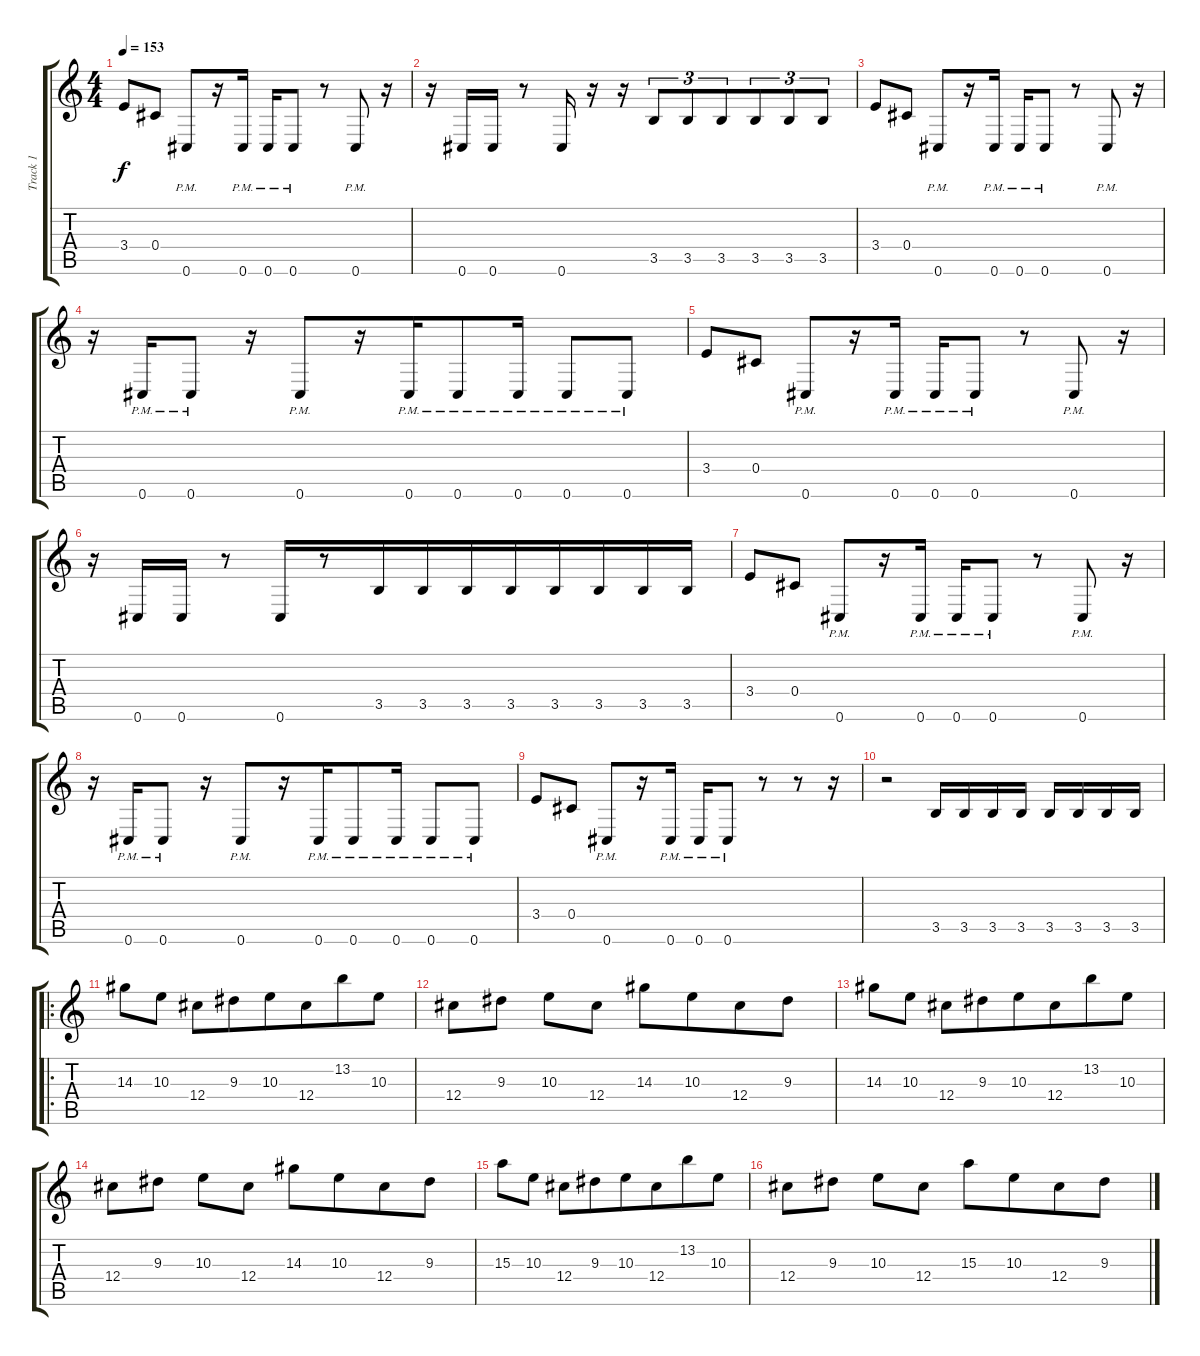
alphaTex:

\track ("Track 1" "Track 1") {instrument overdrivenguitar}
\staff {score tabs}
\tuning (Eb4 Bb3 Gb3 Db3 Ab2 Db2) {hide}
\ts (4 4)
\tempo 153
\clef g2
\ks c
3.4.8{dy f} 0.4.8 0.6{pm}.8 r.16 0.6{pm}.16 0.6{pm}.16{beam merge} 0.6{pm}.8 r.8 0.6{pm}.8 r.16 |
r.16{beam merge} 0.6.16 0.6.16 r.8{beam merge} 0.6.16 r.16{beam merge} r.16{beam merge} 3.5.8{tu (3 2)} 3.5.8{tu (3 2) beam merge} 3.5.8{tu (3 2) beam merge} 3.5.8{tu (3 2)} 3.5.8{tu (3 2) beam merge} 3.5.8{tu (3 2)} |
3.4.8 0.4.8 0.6{pm}.8 r.16 0.6{pm}.16 0.6{pm}.16{beam merge} 0.6{pm}.8 r.8 0.6{pm}.8 r.16 |
r.16 0.6{pm}.16 0.6{pm}.8 r.16{beam merge} 0.6{pm}.8{beam merge} r.16 0.6{pm}.16 0.6{pm}.8 0.6{pm}.16 0.6{pm}.8 0.6{pm}.8 |
3.4.8 0.4.8 0.6{pm}.8 r.16 0.6{pm}.16 0.6{pm}.16{beam merge} 0.6{pm}.8 r.8 0.6{pm}.8 r.16 |
r.16{beam merge} 0.6.16 0.6.16 r.8{beam merge} 0.6.16{beam merge} r.8 3.5.16 3.5.16{beam merge} 3.5.16 3.5.16{beam merge} 3.5.16 3.5.16 3.5.16 3.5.16 |
3.4.8 0.4.8 0.6{pm}.8 r.16 0.6{pm}.16 0.6{pm}.16{beam merge} 0.6{pm}.8 r.8 0.6{pm}.8 r.16 |
r.16 0.6{pm}.16 0.6{pm}.8 r.16{beam merge} 0.6{pm}.8{beam merge} r.16 0.6{pm}.16 0.6{pm}.8 0.6{pm}.16 0.6{pm}.8 0.6{pm}.8 |
3.4.8 0.4.8 0.6{pm}.8 r.16 0.6{pm}.16 0.6{pm}.16{beam merge} 0.6{pm}.8 r.8 r.8 r.16 |
r.2{beam merge} 3.5.16 3.5.16{beam merge} 3.5.16{beam merge} 3.5.16 3.5.16{beam merge} 3.5.16 3.5.16{beam merge} 3.5.16 |
\ro
14.3.8 10.3.8 12.4.8{beam merge} 9.3.8{beam merge} 10.3.8 12.4.8{beam merge} 13.2.8 10.3.8 |
12.4.8{beam merge} 9.3.8 10.3.8 12.4.8 14.3.8 10.3.8{beam merge} 12.4.8 9.3.8 |
14.3.8 10.3.8 12.4.8{beam merge} 9.3.8{beam merge} 10.3.8 12.4.8{beam merge} 13.2.8 10.3.8 |
12.4.8{beam merge} 9.3.8 10.3.8 12.4.8 14.3.8 10.3.8{beam merge} 12.4.8 9.3.8 |
15.3.8 10.3.8 12.4.8{beam merge} 9.3.8{beam merge} 10.3.8 12.4.8{beam merge} 13.2.8 10.3.8 |
12.4.8{beam merge} 9.3.8 10.3.8 12.4.8 15.3.8 10.3.8{beam merge} 12.4.8 9.3.8
